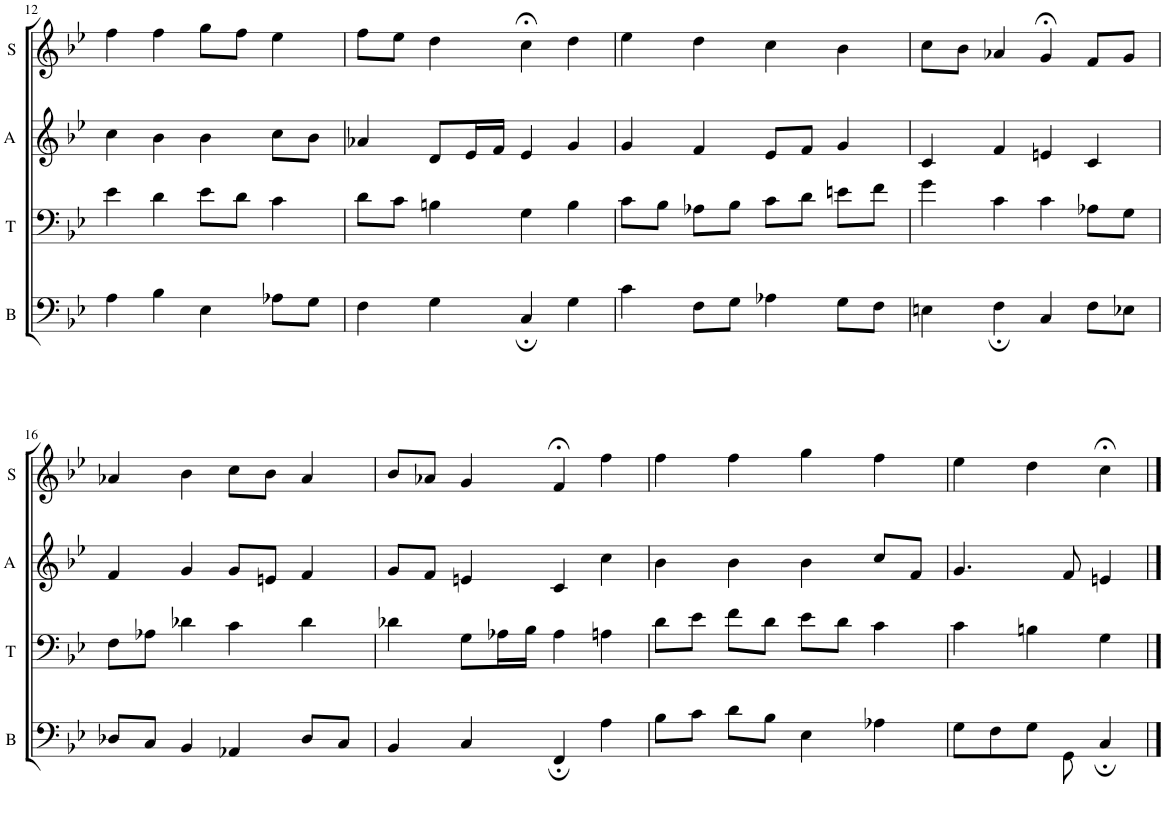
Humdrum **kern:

**kern	**kern	**kern	**kern
*part4	*part3	*part2	*part1
*staff4	*staff3	*staff2	*staff1
*I"Bass	*I"Tenor	*I"Alto	*I"Soprano
*I'B	*I'T	*I'A	*I'S
!!LO:PB:g=z
*clefF4	*clefF4	*clefG2	*clefG2
*k[b-e-]	*k[b-e-]	*k[b-e-]	*k[b-e-]
*M4/4	*M4/4	*M4/4	*M4/4
=12	=12	=12	=12
4A\	4e-\	4cc\	4ff\
4B-\	4d\	4b-\	4ff\
4E-\	8e-\L	4b-\	8gg\L
.	8d\J	.	8ff\J
8A-X\L	4c\	8cc\L	4ee-\
8G\J	.	8b-\J	.
=13	=13	=13	=13
4F\	8d\L	4a-X/	8ff\L
.	8c\J	.	8ee-\J
4G\	4Bn\	8d/L	4dd\
.	.	16e-/L	.
.	.	16f/JJ	.
4C;/	4G\	4e-/	4cc;<\
4G\	4B\	4g/	4dd\
=14	=14	=14	=14
4c\	8c\L	4g/	4ee-\
.	8B-\J	.	.
8F\L	8A-X\L	4f/	4dd\
8G\J	8B-\J	.	.
4A-X\	8c\L	8e-/L	4cc\
.	8d\J	8f/J	.
8G\L	8en\L	4g/	4b-\
8F\J	8f\J	.	.
=15	=15	=15	=15
4En\	4g\	4c/	8cc\L
.	.	.	8b-\J
4F;\	4c\	4f/	4a-X/
4C/	4c\	4en/	4g;</
8F\L	8A-X\L	4c/	8f/L
8E-X\J	8G\J	.	8g/J
!!LO:LB:g=z
=16	=16	=16	=16
8D-X/L	8F\L	4f/	4a-X/
8C/J	8A-X\J	.	.
4BB-/	4d-X\	4g/	4b-\
4AA-X/	4c\	8g/L	8cc\L
.	.	8en/J	8b-\J
8D-/L	4d-\	4f/	4a-/
8C/J	.	.	.
=17	=17	=17	=17
4BB-/	4d-X\	8g/L	8b-/L
.	.	8f/J	8a-X/J
4C/	8G\L	4en/	4g/
.	16A-X\L	.	.
.	16B-\JJ	.	.
4FF;/	4A-\	4c/	4f;</
4A\	4An\	4cc\	4ff\
=18	=18	=18	=18
8B-\L	8d\L	4b-\	4ff\
8c\J	8e-\J	.	.
8d\L	8f\L	4b-\	4ff\
8B-\J	8d\J	.	.
4E-\	8e-\L	4b-\	4gg\
.	8d\J	.	.
4A-X\	4c\	8cc/L	4ff\
.	.	8f/J	.
=19	=19	=19	=19
8G\L	4c\	4.g/	4ee-\
8F\	.	.	.
8G\J	4Bn\	.	4dd\
8GG\	.	8f/	.
4C;/	4G\	4en/	4cc;<\
==	==	==	==
*-	*-	*-	*-
